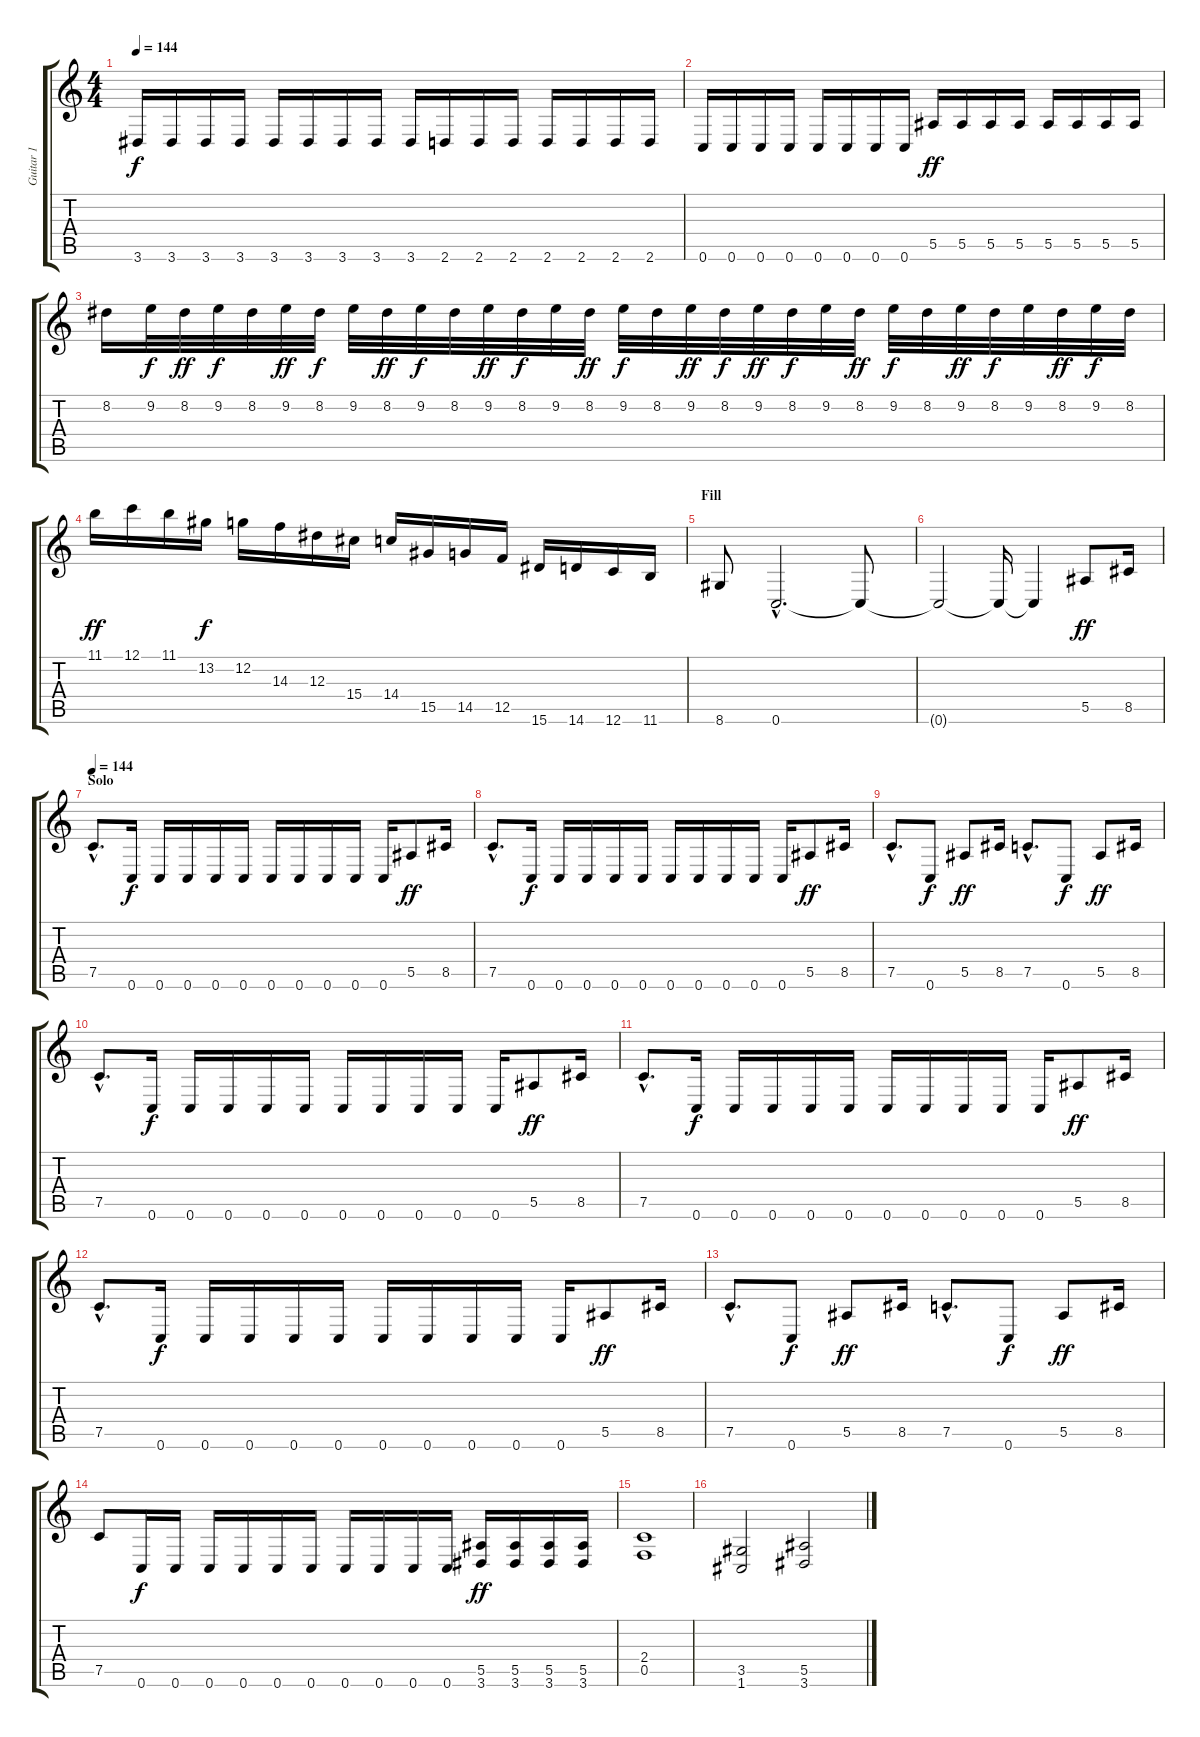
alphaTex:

\track ("Guitar 1" "Guitar 1") {instrument distortionguitar}
\staff {score tabs}
\tuning (C4 G3 Eb3 Bb2 F2 C2) {hide}
\ts (4 4)
\tempo 144
\clef g2
\ks c
3.6.16{dy f} 3.6.16 3.6.16 3.6.16 3.6.16 3.6.16 3.6.16 3.6.16 3.6.16 2.6.16 2.6.16 2.6.16 2.6.16 2.6.16 2.6.16 2.6.16 |
0.6.16 0.6.16 0.6.16 0.6.16 0.6.16 0.6.16 0.6.16 0.6.16 5.5.16{dy ff} 5.5.16 5.5.16 5.5.16 5.5.16 5.5.16 5.5.16 5.5.16 |
8.2.16 9.2.32{dy f} 8.2.32{dy ff} 9.2.32{dy f} 8.2.32 9.2.32{dy ff} 8.2.32{dy f} 9.2.32 8.2.32{dy ff} 9.2.32{dy f} 8.2.32 9.2.32{dy ff} 8.2.32{dy f} 9.2.32 8.2.32{dy ff} 9.2.32{dy f} 8.2.32 9.2.32{dy ff} 8.2.32{dy f} 9.2.32{dy ff} 8.2.32{dy f} 9.2.32 8.2.32{dy ff} 9.2.32{dy f} 8.2.32 9.2.32{dy ff} 8.2.32{dy f} 9.2.32 8.2.32{dy ff} 9.2.32{dy f} 8.2.32 |
11.1.16{dy ff} 12.1.16 11.1.16 13.2.16{dy f} 12.2.16 14.3.16 12.3.16 15.4.16 14.4.16 15.5.16 14.5.16 12.5.16 15.6.16 14.6.16 12.6.16 11.6.16 |
\section ("" "Fill")
8.6.8 0.6{hac}.2{d} 0.6{t}.8 |
0.6{t}.2 0.6{t}.16 0.6{t}.4 5.5.8{dy ff} 8.5.16 |
\section ("" "Solo")
\tempo 144
7.5{hac}.8{d} 0.6.16{dy f} 0.6.16 0.6.16 0.6.16 0.6.16 0.6.16 0.6.16 0.6.16 0.6.16 0.6.16 5.5.8{dy ff} 8.5.16 |
7.5{hac}.8{d} 0.6.16{dy f} 0.6.16 0.6.16 0.6.16 0.6.16 0.6.16 0.6.16 0.6.16 0.6.16 0.6.16 5.5.8{dy ff} 8.5.16 |
7.5{hac}.8{d} 0.6.8{dy f} 5.5.8{dy ff} 8.5.16 7.5{hac}.8{d} 0.6.8{dy f} 5.5.8{dy ff} 8.5.16 |
7.5{hac}.8{d} 0.6.16{dy f} 0.6.16 0.6.16 0.6.16 0.6.16 0.6.16 0.6.16 0.6.16 0.6.16 0.6.16 5.5.8{dy ff} 8.5.16 |
7.5{hac}.8{d} 0.6.16{dy f} 0.6.16 0.6.16 0.6.16 0.6.16 0.6.16 0.6.16 0.6.16 0.6.16 0.6.16 5.5.8{dy ff} 8.5.16 |
7.5{hac}.8{d} 0.6.16{dy f} 0.6.16 0.6.16 0.6.16 0.6.16 0.6.16 0.6.16 0.6.16 0.6.16 0.6.16 5.5.8{dy ff} 8.5.16 |
7.5{hac}.8{d} 0.6.8{dy f} 5.5.8{dy ff} 8.5.16 7.5{hac}.8{d} 0.6.8{dy f} 5.5.8{dy ff} 8.5.16 |
7.5.8 0.6.16{dy f} 0.6.16 0.6.16 0.6.16 0.6.16 0.6.16 0.6.16 0.6.16 0.6.16 0.6.16 (5.5 3.6).16{dy ff} (5.5 3.6).16 (5.5 3.6).16 (5.5 3.6).16 |
(2.4 0.5).1 |
(3.5 1.6).2 (5.5 3.6).2
